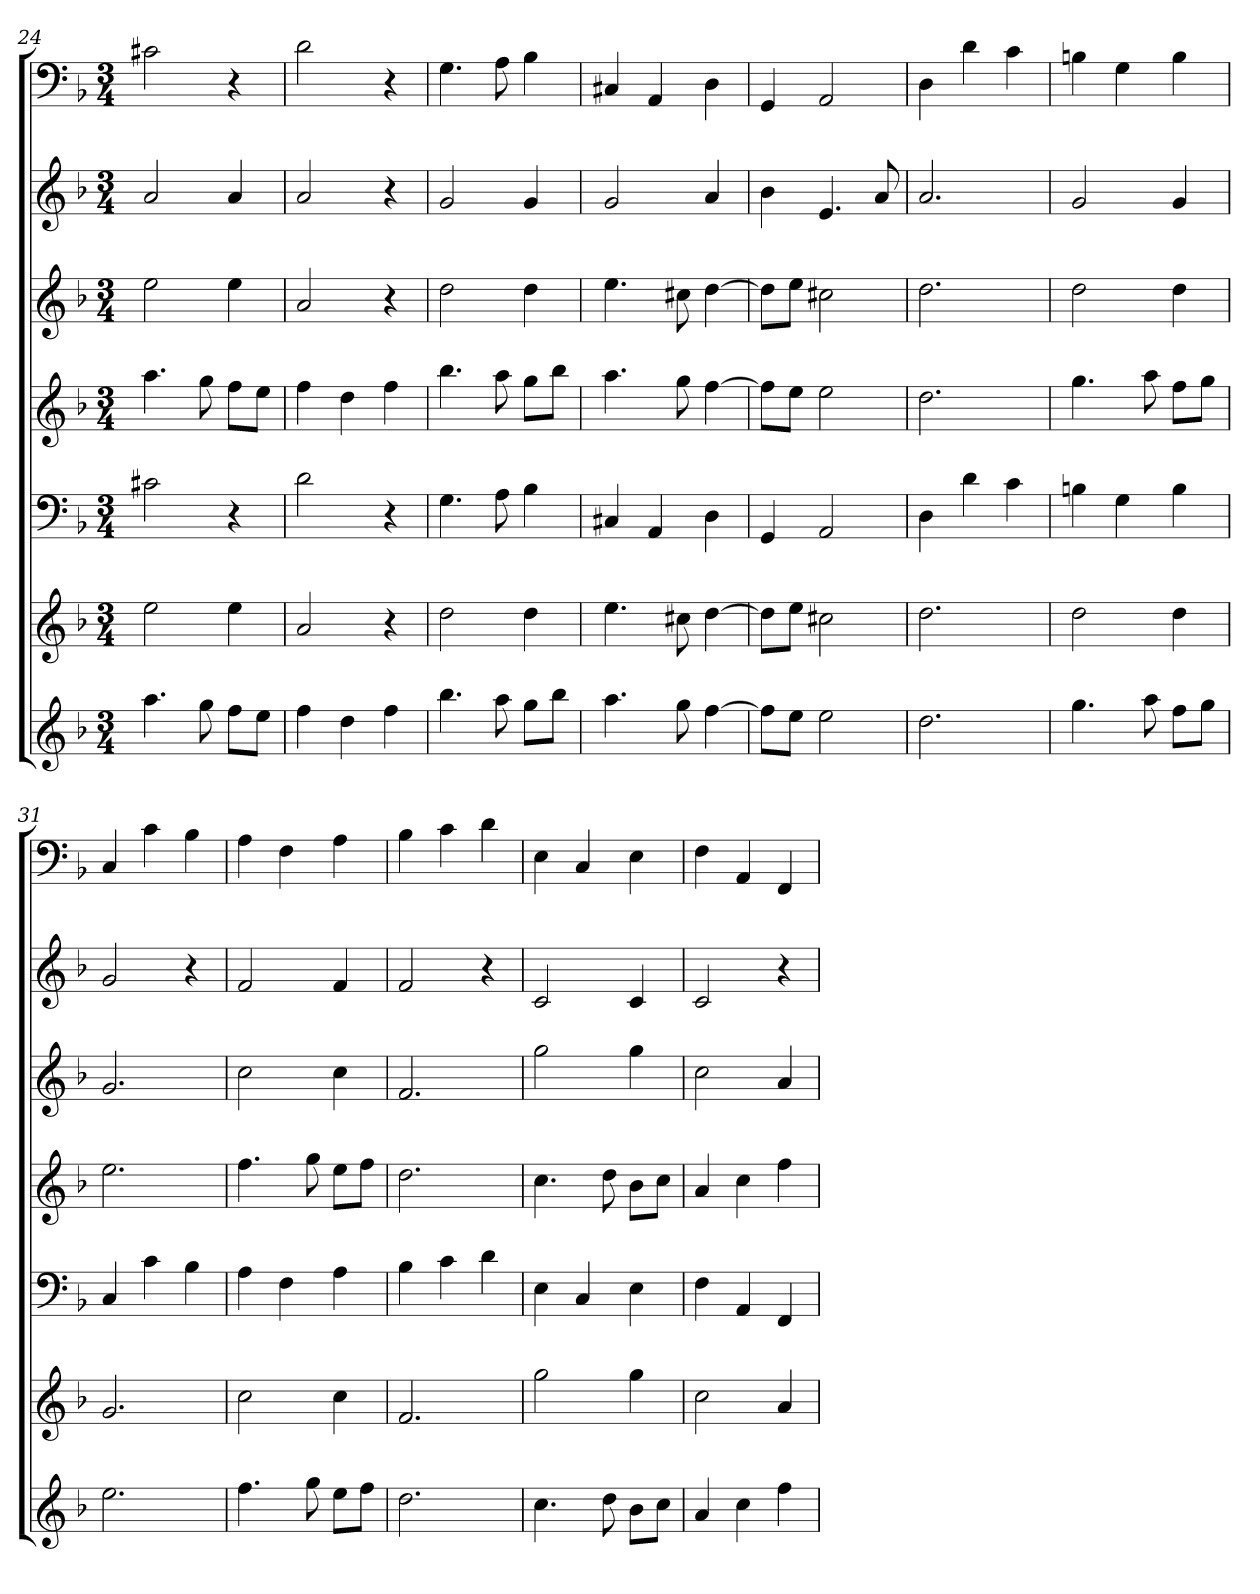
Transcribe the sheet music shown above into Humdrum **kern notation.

**kern	**kern	**kern	**kern	**kern	**kern	**kern
*part7	*part6	*part5	*part4	*part3	*part2	*part1
*staff7	*staff6	*staff5	*staff4	*staff3	*staff2	*staff1
*k[b-]	*k[b-]	*k[b-]	*k[b-]	*k[b-]	*k[b-]	*k[b-]
*F:	*F:	*F:	*F:	*F:	*F:	*F:
*M3/4	*M3/4	*M3/4	*M3/4	*M3/4	*M3/4	*M3/4
=24	=24	=24	=24	=24	=24	=24
4.aa	2ee	2c#X	4.aa	2ee	2a	2c#X
8gg	.	.	8gg	.	.	.
8ffL	4ee	4r	8ffL	4ee	4a	4r
8eeJ	.	.	8eeJ	.	.	.
=25	=25	=25	=25	=25	=25	=25
4ff	2a	2d	4ff	2a	2a	2d
4dd	.	.	4dd	.	.	.
4ff	4r	4r	4ff	4r	4r	4r
=26	=26	=26	=26	=26	=26	=26
4.bb-	2dd	4.G	4.bb-	2dd	2g	4.G
8aa	.	8A	8aa	.	.	8A
8ggL	4dd	4B-	8ggL	4dd	4g	4B-
8bb-J	.	.	8bb-J	.	.	.
=27	=27	=27	=27	=27	=27	=27
4.aa	4.ee	4C#X	4.aa	4.ee	2g	4C#X
.	.	4AA	.	.	.	4AA
8gg	8cc#X	.	8gg	8cc#X	.	.
[4ff	[4dd	4D	[4ff	[4dd	4a	4D
=28	=28	=28	=28	=28	=28	=28
8ffL]	8ddL]	4GG	8ffL]	8ddL]	4b-	4GG
8eeJ	8eeJ	.	8eeJ	8eeJ	.	.
2ee	2cc#X	2AA	2ee	2cc#X	4.e	2AA
.	.	.	.	.	8a	.
=29	=29	=29	=29	=29	=29	=29
2.dd	2.dd	4D	2.dd	2.dd	2.a	4D
.	.	4d	.	.	.	4d
.	.	4c	.	.	.	4c
=30	=30	=30	=30	=30	=30	=30
4.gg	2dd	4Bn	4.gg	2dd	2g	4Bn
.	.	4G	.	.	.	4G
8aa	.	.	8aa	.	.	.
8ffL	4dd	4B	8ffL	4dd	4g	4B
8ggJ	.	.	8ggJ	.	.	.
=31	=31	=31	=31	=31	=31	=31
2.ee	2.g	4C	2.ee	2.g	2g	4C
.	.	4c	.	.	.	4c
.	.	4B-	.	.	4r	4B-
=32	=32	=32	=32	=32	=32	=32
4.ff	2cc	4A	4.ff	2cc	2f	4A
.	.	4F	.	.	.	4F
8gg	.	.	8gg	.	.	.
8eeL	4cc	4A	8eeL	4cc	4f	4A
8ffJ	.	.	8ffJ	.	.	.
=33	=33	=33	=33	=33	=33	=33
2.dd	2.f	4B-	2.dd	2.f	2f	4B-
.	.	4c	.	.	.	4c
.	.	4d	.	.	4r	4d
=34	=34	=34	=34	=34	=34	=34
4.cc	2gg	4E	4.cc	2gg	2c	4E
.	.	4C	.	.	.	4C
8dd	.	.	8dd	.	.	.
8b-L	4gg	4E	8b-L	4gg	4c	4E
8ccJ	.	.	8ccJ	.	.	.
=35	=35	=35	=35	=35	=35	=35
4a	2cc	4F	4a	2cc	2c	4F
4cc	.	4AA	4cc	.	.	4AA
4ff	4a	4FF	4ff	4a	4r	4FF
=	=	=	=	=	=	=
*-	*-	*-	*-	*-	*-	*-
